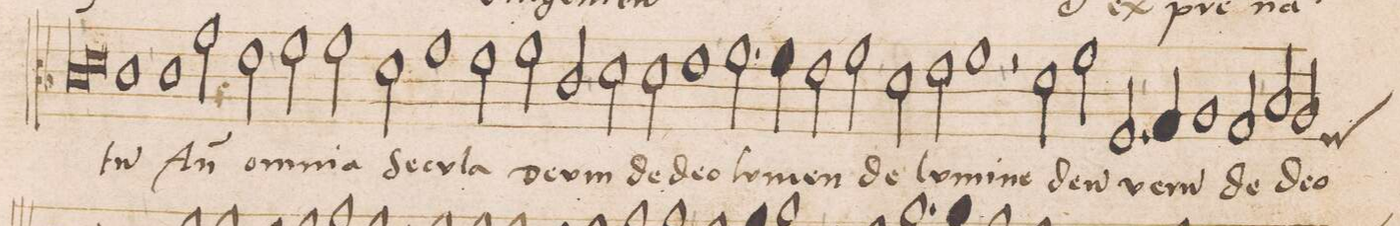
**kern	**text	**text
*I"ALTVS	*	*
*clefC3	*	*
*k[b-]	*	*
*met(C|)	*	*
*M2/1	*	*
*lig	*	*
1c\,<	.	.
=28-	=28-	=28-
1d\	.	.
*Xlig	*	*
1c\,<	-tu(m)	.
=29-	=29-	=29-
1c\	A(n-	.
2g\	-te)	.
2e\,<	om-	.
=30-	=30-	=30-
2f\	-ni-	.
2f\	-a	.
2d\	se-	.
1f\	-cu-	.
=31-	=31-	=31-
2e\	-la	.
2f\	de-	.
2c/,<	-um	.
=32-	=32-	=32-
2d\	de	.
2d\	de-	.
1e\,<	-o	.
=33-	=33-	=33-
2.f\	lu-	.
4f\	-men	.
2e\	de	.
2f\,<	.	.
=34-	=34-	=34-
2d\	lu-	.
2e\	-mi-	.
1f\,<	-ne	.
=35-	=35-	=35-
2r	.	.
2d\	de-	.
2f\	-u(m)	.
2.F/,<	ve-	.
=36-	=36-	=36-
4G/	.	.
1A/	-ru(m)	.
2G/,<	de	.
=37-	=37-	=37-
2B-/	de-	.
*custos:F	*	*
2A/	-o	.
*-	*-	*-
